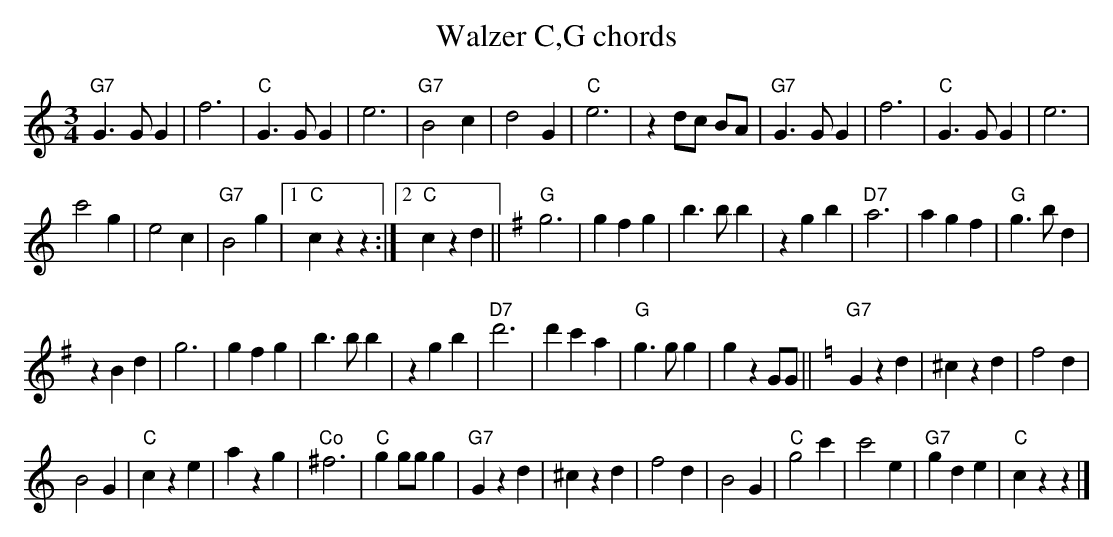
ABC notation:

X:1
T: Walzer C,G chords
M:3/4
L:1/4
K:C %%MIDI gchordon
"G7"G>G G | f3 | "C"G>G G | e3 | "G7"B2c | d2G | "C"e3 | z d/c/ B/A/ | "G7"G>GG | f3 | "C"G>G G | e3 |
c'2g | e2c | "G7"B2g |1 "C"czz :|2 "C"czd || [K:G] "G"g3 | gfg | b>bb | zgb | "D7"a3 | agf | "G"g>bd |
zBd | g3 | gfg | b>bb | zgb | "D7"d'3 | d'c'a | "G"g>gg | gz G/G/ || [K:C] "G7"Gzd | ^czd | f2d |
B2G | "C"cze | azg | "Co"^f3 | "C"g g/g/ g | "G7"Gzd | ^czd | f2d | B2G | "C"g2c' | c'2e | "G7"gde | "C"czz |]
